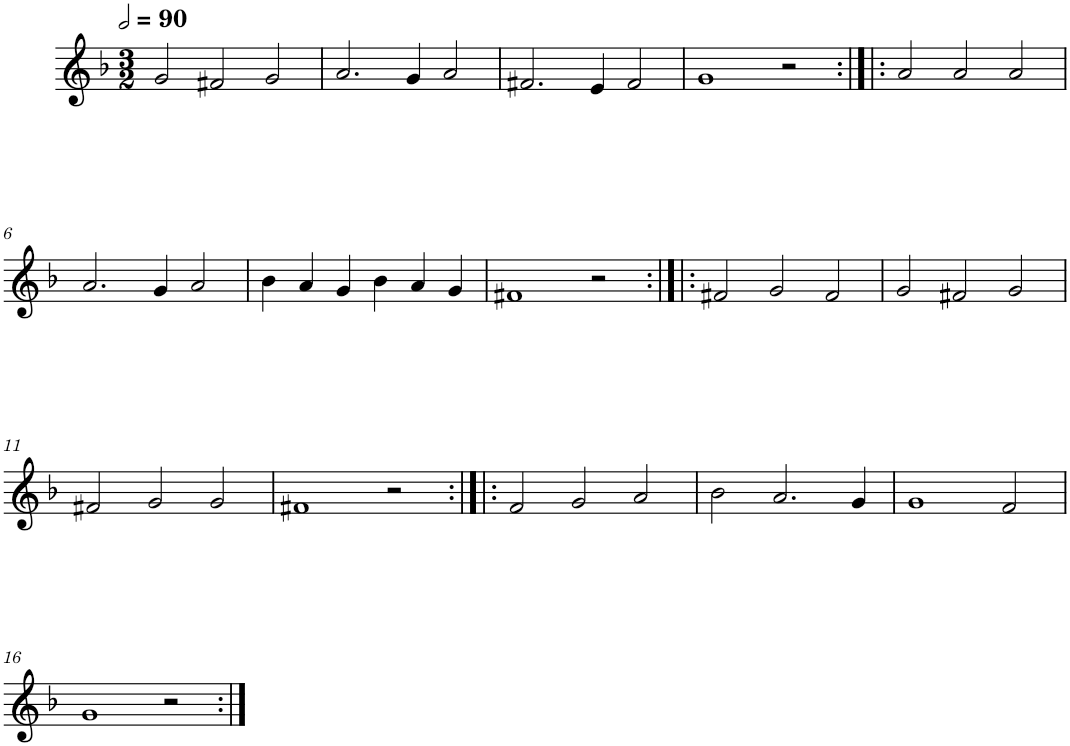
**kern
*part1
*staff1
*I"Quatre parties
*clefG2
*k[b-]
*M3/2
*MM180
=1
2g/
2f#X/
2g/
=2
2.a/
4g/
2a/
=3
2.f#X/
4e/
2f#/
=4
1g
2r
=5:|!|:
2a/
2a/
2a/
!!LO:LB:g=z
=6
2.a/
4g/
2a/
=7
4b-\
4a/
4g/
4b-\
4a/
4g/
=8
1f#X
2r
=9:|!|:
2f#X/
2g/
2f#/
=10
2g/
2f#X/
2g/
!!LO:LB:g=z
=11
2f#X/
2g/
2g/
=12
1f#X
2r
=13:|!|:
2f/
2g/
2a/
=14
2b-\
2.a/
4g/
=15
1g
2f/
!!LO:LB:g=z
=16
1g
2r
=:|!
*-
